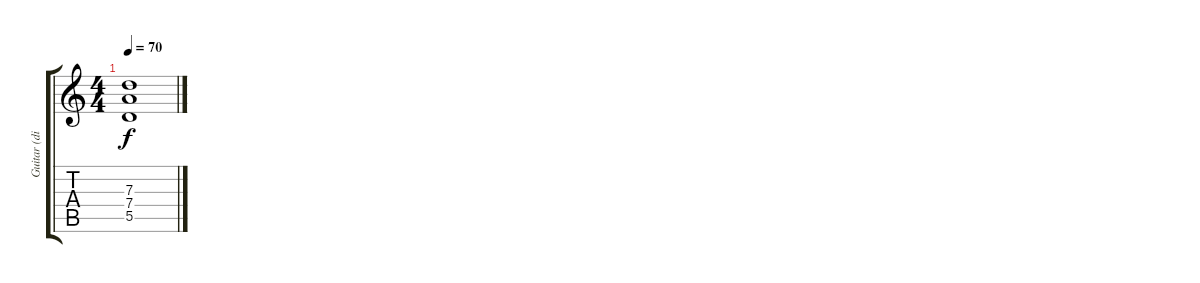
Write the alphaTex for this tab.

\track ("Guitar (dist)" "Guitar (di") {instrument distortionguitar}
\staff {score tabs}
\tuning (E4 B3 G3 D3 A2 E2) {hide}
\ts (4 4)
\tempo 70
\clef g2
\ks c
(7.3 7.4 5.5).1{dy f volume 2}
